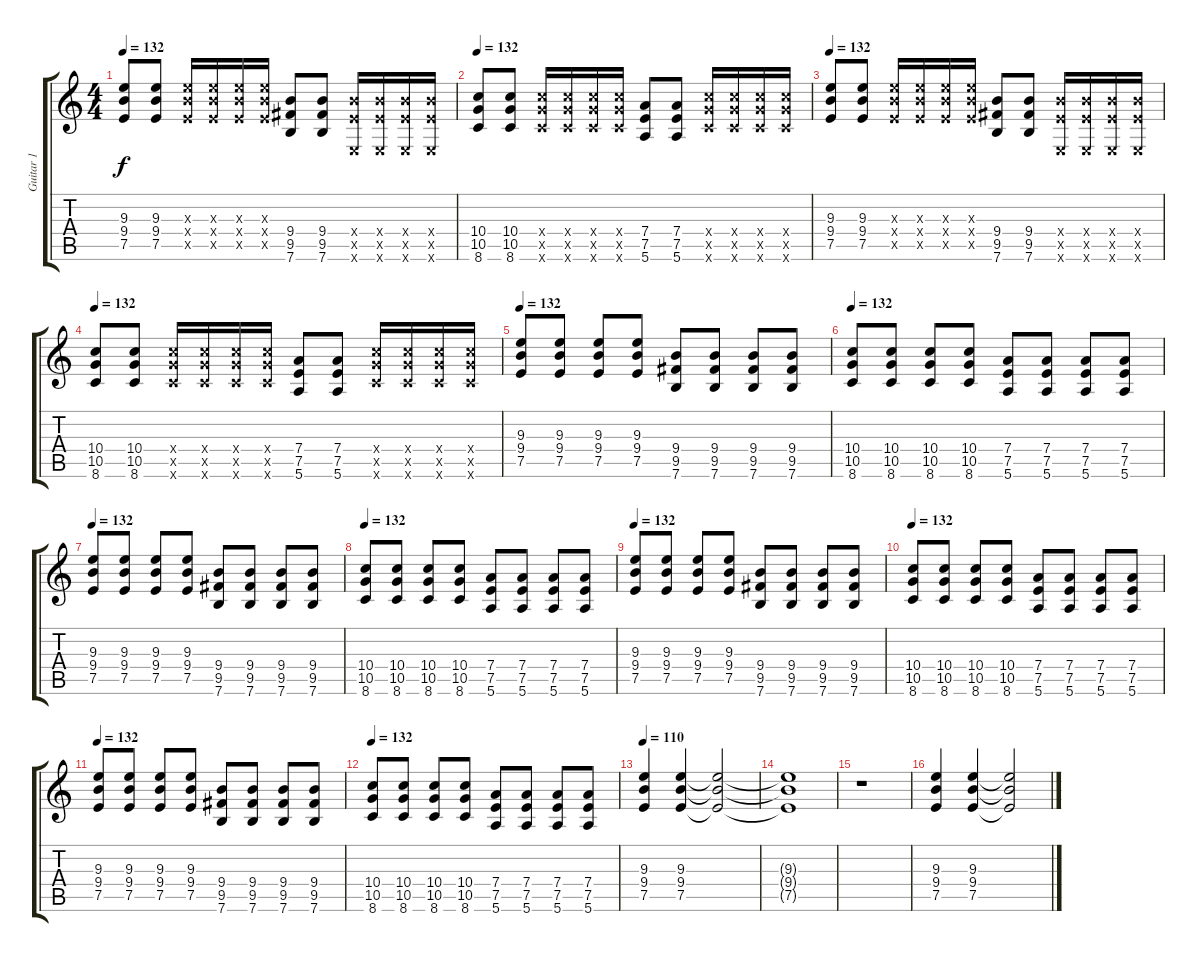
\track ("Guitar 1" "Guitar 1") {instrument electricguitarclean}
\staff {score tabs}
\tuning (E4 B3 G3 D3 A2 E2) {hide}
\ts (4 4)
\tempo 132
\clef g2
\ks c
(9.3 9.4 7.5).8{dy f} (9.3 9.4 7.5).8 (9.3{x} 9.4{x} 7.5{x}).16 (9.3{x} 9.4{x} 7.5{x}).16 (9.3{x} 9.4{x} 7.5{x}).16 (9.3{x} 9.4{x} 7.5{x}).16 (9.4 9.5 7.6).8 (9.4 9.5 7.6).8 (9.4{x} 7.5{x} 0.6{x}).16 (9.4{x} 7.5{x} 0.6{x}).16 (9.4{x} 7.5{x} 0.6{x}).16 (9.4{x} 7.5{x} 0.6{x}).16 |
\tempo 132
(10.4 10.5 8.6).8 (10.4 10.5 8.6).8 (10.4{x} 10.5{x} 8.6{x}).16 (10.4{x} 10.5{x} 8.6{x}).16 (10.4{x} 10.5{x} 8.6{x}).16 (10.4{x} 10.5{x} 8.6{x}).16 (7.4 7.5 5.6).8 (7.4 7.5 5.6).8 (10.4{x} 10.5{x} 8.6{x}).16 (10.4{x} 10.5{x} 8.6{x}).16 (10.4{x} 10.5{x} 8.6{x}).16 (10.4{x} 10.5{x} 8.6{x}).16 |
\tempo 132
(9.3 9.4 7.5).8 (9.3 9.4 7.5).8 (9.3{x} 9.4{x} 7.5{x}).16 (9.3{x} 9.4{x} 7.5{x}).16 (9.3{x} 9.4{x} 7.5{x}).16 (9.3{x} 9.4{x} 7.5{x}).16 (9.4 9.5 7.6).8 (9.4 9.5 7.6).8 (9.4{x} 7.5{x} 0.6{x}).16 (9.4{x} 7.5{x} 0.6{x}).16 (9.4{x} 7.5{x} 0.6{x}).16 (9.4{x} 7.5{x} 0.6{x}).16 |
\tempo 132
(10.4 10.5 8.6).8 (10.4 10.5 8.6).8 (10.4{x} 10.5{x} 8.6{x}).16 (10.4{x} 10.5{x} 8.6{x}).16 (10.4{x} 10.5{x} 8.6{x}).16 (10.4{x} 10.5{x} 8.6{x}).16 (7.4 7.5 5.6).8 (7.4 7.5 5.6).8 (10.4{x} 10.5{x} 8.6{x}).16 (10.4{x} 10.5{x} 8.6{x}).16 (10.4{x} 10.5{x} 8.6{x}).16 (10.4{x} 10.5{x} 8.6{x}).16 |
\tempo 132
(9.3 9.4 7.5).8 (9.3 9.4 7.5).8 (9.3 9.4 7.5).8 (9.3 9.4 7.5).8 (9.4 9.5 7.6).8 (9.4 9.5 7.6).8 (9.4 9.5 7.6).8 (9.4 9.5 7.6).8 |
\tempo 132
(10.4 10.5 8.6).8 (10.4 10.5 8.6).8 (10.4 10.5 8.6).8 (10.4 10.5 8.6).8 (7.4 7.5 5.6).8 (7.4 7.5 5.6).8 (7.4 7.5 5.6).8 (7.4 7.5 5.6).8 |
\tempo 132
(9.3 9.4 7.5).8 (9.3 9.4 7.5).8 (9.3 9.4 7.5).8 (9.3 9.4 7.5).8 (9.4 9.5 7.6).8 (9.4 9.5 7.6).8 (9.4 9.5 7.6).8 (9.4 9.5 7.6).8 |
\tempo 132
(10.4 10.5 8.6).8 (10.4 10.5 8.6).8 (10.4 10.5 8.6).8 (10.4 10.5 8.6).8 (7.4 7.5 5.6).8 (7.4 7.5 5.6).8 (7.4 7.5 5.6).8 (7.4 7.5 5.6).8 |
\tempo 132
(9.3 9.4 7.5).8 (9.3 9.4 7.5).8 (9.3 9.4 7.5).8 (9.3 9.4 7.5).8 (9.4 9.5 7.6).8 (9.4 9.5 7.6).8 (9.4 9.5 7.6).8 (9.4 9.5 7.6).8 |
\tempo 132
(10.4 10.5 8.6).8 (10.4 10.5 8.6).8 (10.4 10.5 8.6).8 (10.4 10.5 8.6).8 (7.4 7.5 5.6).8 (7.4 7.5 5.6).8 (7.4 7.5 5.6).8 (7.4 7.5 5.6).8 |
\tempo 132
(9.3 9.4 7.5).8 (9.3 9.4 7.5).8 (9.3 9.4 7.5).8 (9.3 9.4 7.5).8 (9.4 9.5 7.6).8 (9.4 9.5 7.6).8 (9.4 9.5 7.6).8 (9.4 9.5 7.6).8 |
\tempo 132
(10.4 10.5 8.6).8 (10.4 10.5 8.6).8 (10.4 10.5 8.6).8 (10.4 10.5 8.6).8 (7.4 7.5 5.6).8 (7.4 7.5 5.6).8 (7.4 7.5 5.6).8 (7.4 7.5 5.6).8 |
\tempo 110
(9.3 9.4 7.5).4 (9.3 9.4 7.5).4 (9.3{t} 9.4{t} 7.5{t}).2 |
(9.3{t} 9.4{t} 7.5{t}).1 |
r.1 |
(9.3 9.4 7.5).4{instrument distortionguitar} (9.3 9.4 7.5).4{instrument distortionguitar} (9.3{t} 9.4{t} 7.5{t}).2
